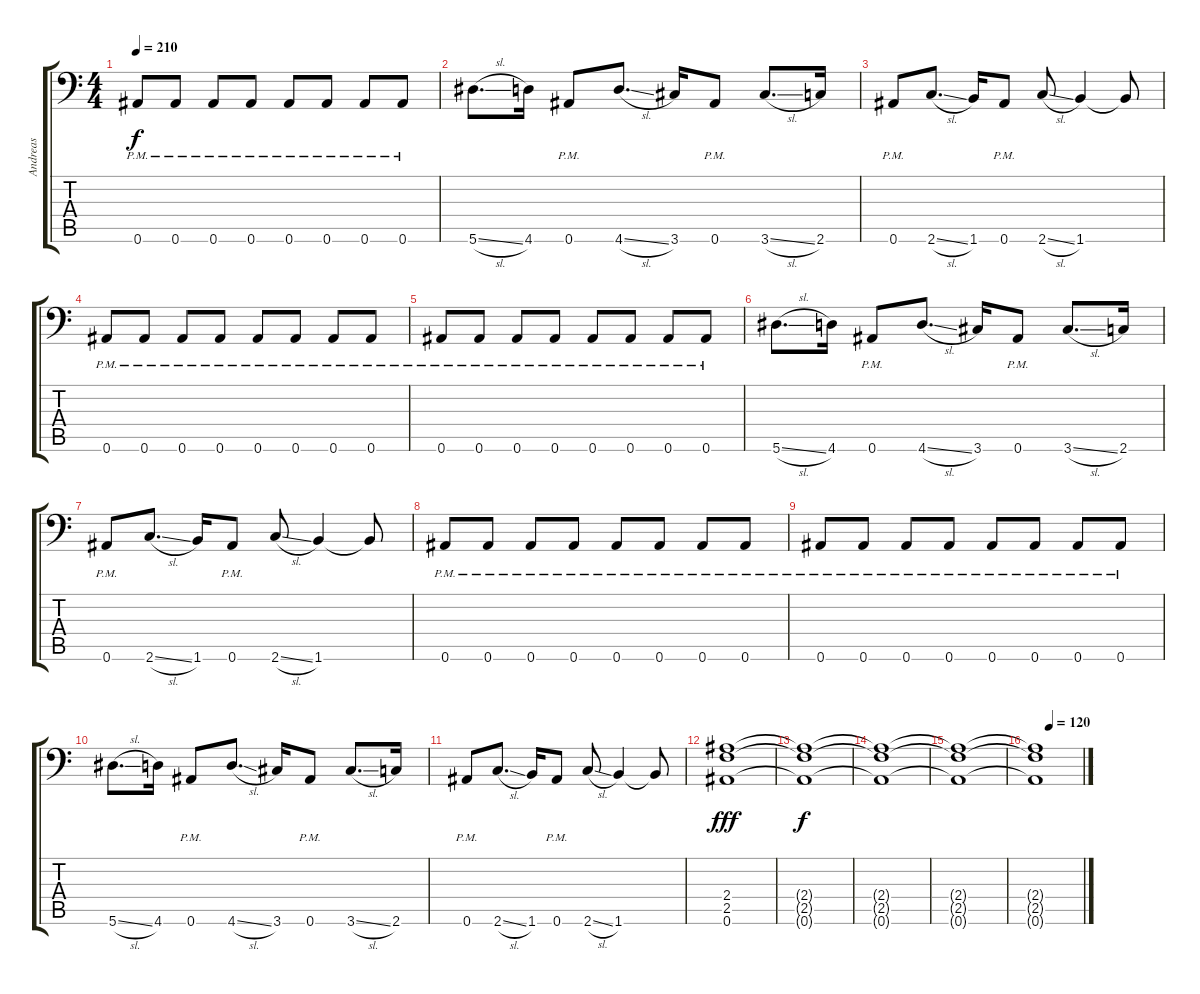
\track ("Andreas" "Andreas") {instrument distortionguitar}
\staff {score tabs}
\tuning (Bb3 F3 Db3 Ab2 Eb2 Bb1) {hide}
\ts (4 4)
\tempo 210
\clef f4
\ks c
0.6{pm}.8{dy f} 0.6{pm}.8 0.6{pm}.8 0.6{pm}.8 0.6{pm}.8 0.6{pm}.8 0.6{pm}.8 0.6{pm}.8 |
5.6{sl}.8{d} 4.6.16 0.6{pm}.8 4.6{sl}.8{d} 3.6.16 0.6{pm}.8 3.6{sl}.8{d} 2.6.16 |
0.6{pm}.8 2.6{sl}.8{d} 1.6.16 0.6{pm}.8 2.6{sl}.8 1.6.4 1.6{t}.8 |
0.6{pm}.8 0.6{pm}.8 0.6{pm}.8 0.6{pm}.8 0.6{pm}.8 0.6{pm}.8 0.6{pm}.8 0.6{pm}.8 |
0.6{pm}.8 0.6{pm}.8 0.6{pm}.8 0.6{pm}.8 0.6{pm}.8 0.6{pm}.8 0.6{pm}.8 0.6{pm}.8 |
5.6{sl}.8{d} 4.6.16 0.6{pm}.8 4.6{sl}.8{d} 3.6.16 0.6{pm}.8 3.6{sl}.8{d} 2.6.16 |
0.6{pm}.8 2.6{sl}.8{d} 1.6.16 0.6{pm}.8 2.6{sl}.8 1.6.4 1.6{t}.8 |
0.6{pm}.8 0.6{pm}.8 0.6{pm}.8 0.6{pm}.8 0.6{pm}.8 0.6{pm}.8 0.6{pm}.8 0.6{pm}.8 |
0.6{pm}.8 0.6{pm}.8 0.6{pm}.8 0.6{pm}.8 0.6{pm}.8 0.6{pm}.8 0.6{pm}.8 0.6{pm}.8 |
5.6{sl}.8{d} 4.6.16 0.6{pm}.8 4.6{sl}.8{d} 3.6.16 0.6{pm}.8 3.6{sl}.8{d} 2.6.16 |
0.6{pm}.8 2.6{sl}.8{d} 1.6.16 0.6{pm}.8 2.6{sl}.8 1.6.4 1.6{t}.8 |
(2.4 2.5 0.6).1{dy fff} |
(2.4{t} 2.5{t} 0.6{t}).1{dy f} |
(2.4{t} 2.5{t} 0.6{t}).1 |
(2.4{t} 2.5{t} 0.6{t}).1 |
\tempo (120 0.3125)
(2.4{t} 2.5{t} 0.6{t}).1
